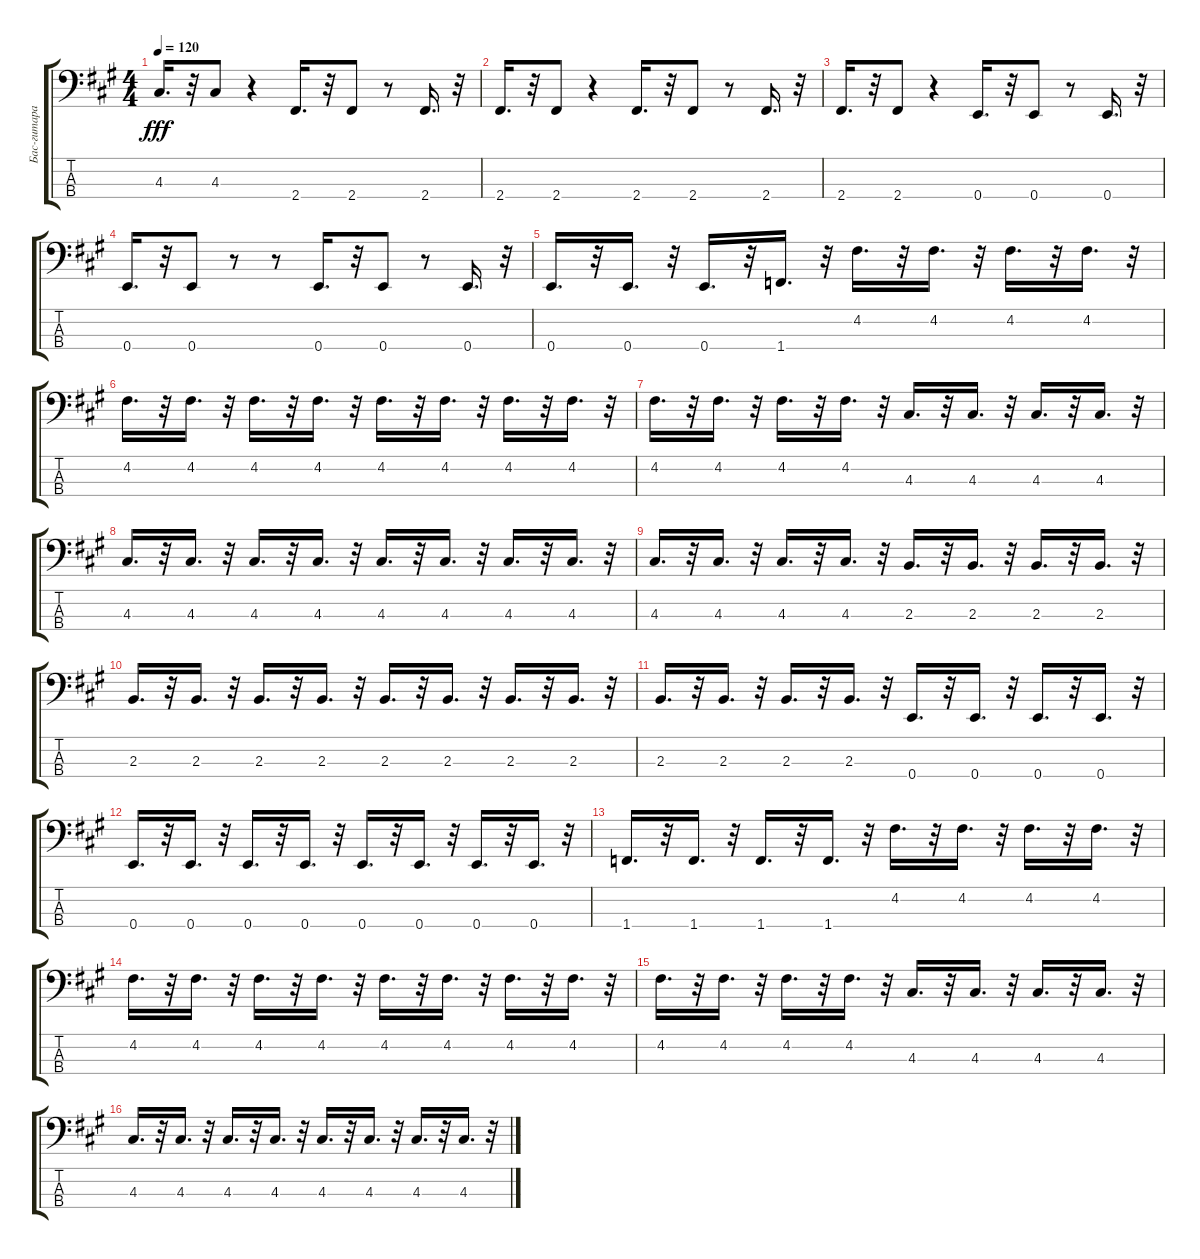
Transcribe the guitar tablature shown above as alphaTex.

\track ("Бас-гитара" "Бас-гитара") {instrument electricbassfinger}
\staff {score tabs}
\tuning (G2 D2 A1 E1) {hide}
\ts (4 4)
\tempo 120
\clef f4
\ks f#minor
4.3.16{d dy fff} r.32 4.3.8 r.4 2.4.16{d} r.32 2.4.8 r.8 2.4.16{d} r.32 |
2.4.16{d} r.32 2.4.8 r.4 2.4.16{d} r.32 2.4.8 r.8 2.4.16{d} r.32 |
2.4.16{d} r.32 2.4.8 r.4 0.4.16{d} r.32 0.4.8 r.8 0.4.16{d} r.32 |
0.4.16{d} r.32 0.4.8 r.8 r.8 0.4.16{d} r.32 0.4.8 r.8 0.4.16{d} r.32 |
0.4.16{d} r.32 0.4.16{d} r.32 0.4.16{d} r.32 1.4.16{d} r.32 4.2.16{d} r.32 4.2.16{d} r.32 4.2.16{d} r.32 4.2.16{d} r.32 |
4.2.16{d} r.32 4.2.16{d} r.32 4.2.16{d} r.32 4.2.16{d} r.32 4.2.16{d} r.32 4.2.16{d} r.32 4.2.16{d} r.32 4.2.16{d} r.32 |
4.2.16{d} r.32 4.2.16{d} r.32 4.2.16{d} r.32 4.2.16{d} r.32 4.3.16{d} r.32 4.3.16{d} r.32 4.3.16{d} r.32 4.3.16{d} r.32 |
4.3.16{d} r.32 4.3.16{d} r.32 4.3.16{d} r.32 4.3.16{d} r.32 4.3.16{d} r.32 4.3.16{d} r.32 4.3.16{d} r.32 4.3.16{d} r.32 |
4.3.16{d} r.32 4.3.16{d} r.32 4.3.16{d} r.32 4.3.16{d} r.32 2.3.16{d} r.32 2.3.16{d} r.32 2.3.16{d} r.32 2.3.16{d} r.32 |
2.3.16{d} r.32 2.3.16{d} r.32 2.3.16{d} r.32 2.3.16{d} r.32 2.3.16{d} r.32 2.3.16{d} r.32 2.3.16{d} r.32 2.3.16{d} r.32 |
2.3.16{d} r.32 2.3.16{d} r.32 2.3.16{d} r.32 2.3.16{d} r.32 0.4.16{d} r.32 0.4.16{d} r.32 0.4.16{d} r.32 0.4.16{d} r.32 |
0.4.16{d} r.32 0.4.16{d} r.32 0.4.16{d} r.32 0.4.16{d} r.32 0.4.16{d} r.32 0.4.16{d} r.32 0.4.16{d} r.32 0.4.16{d} r.32 |
1.4.16{d} r.32 1.4.16{d} r.32 1.4.16{d} r.32 1.4.16{d} r.32 4.2.16{d} r.32 4.2.16{d} r.32 4.2.16{d} r.32 4.2.16{d} r.32 |
4.2.16{d} r.32 4.2.16{d} r.32 4.2.16{d} r.32 4.2.16{d} r.32 4.2.16{d} r.32 4.2.16{d} r.32 4.2.16{d} r.32 4.2.16{d} r.32 |
4.2.16{d} r.32 4.2.16{d} r.32 4.2.16{d} r.32 4.2.16{d} r.32 4.3.16{d} r.32 4.3.16{d} r.32 4.3.16{d} r.32 4.3.16{d} r.32 |
4.3.16{d} r.32 4.3.16{d} r.32 4.3.16{d} r.32 4.3.16{d} r.32 4.3.16{d} r.32 4.3.16{d} r.32 4.3.16{d} r.32 4.3.16{d} r.32
